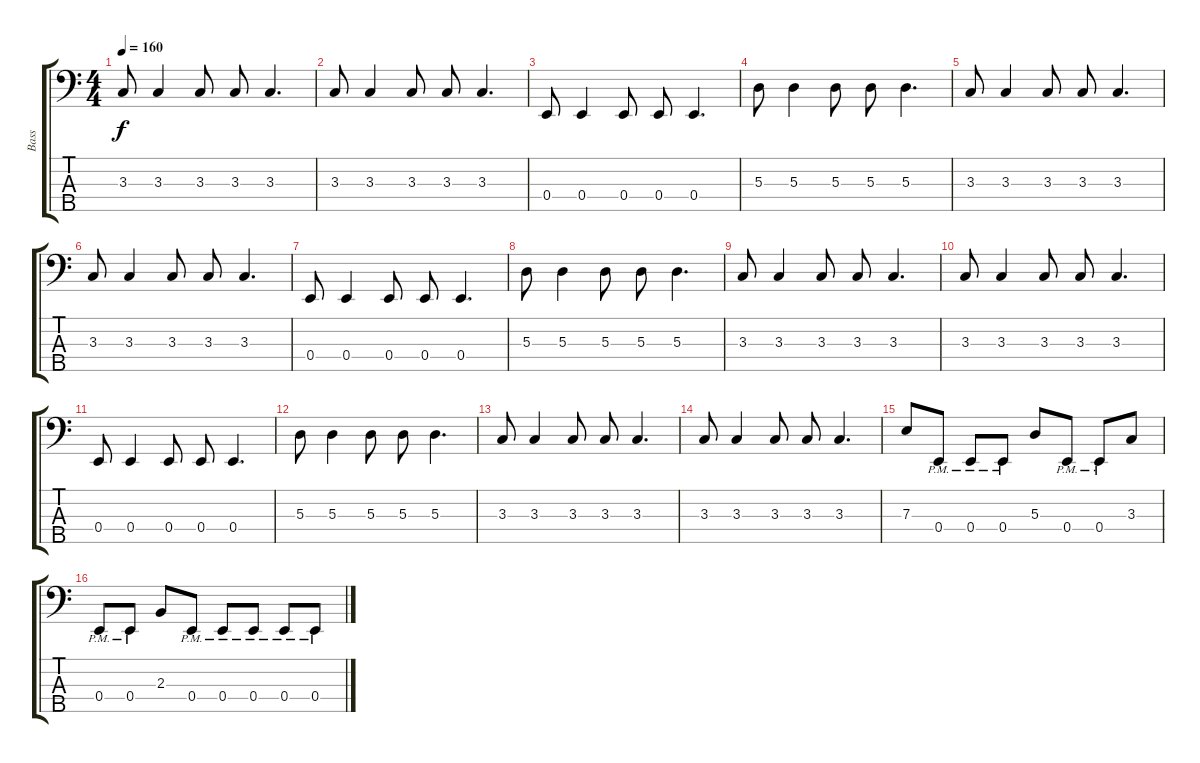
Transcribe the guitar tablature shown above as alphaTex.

\track ("Bass" "Bass") {instrument electricbassfinger}
\staff {score tabs}
\tuning (G2 D2 A1 E1 B0) {hide}
\ts (4 4)
\tempo 160
\clef f4
\ks c
3.3.8{dy f} 3.3.4 3.3.8 3.3.8 3.3.4{d} |
3.3.8 3.3.4 3.3.8 3.3.8 3.3.4{d} |
0.4.8 0.4.4 0.4.8 0.4.8 0.4.4{d} |
5.3.8 5.3.4 5.3.8 5.3.8 5.3.4{d} |
3.3.8 3.3.4 3.3.8 3.3.8 3.3.4{d} |
3.3.8 3.3.4 3.3.8 3.3.8 3.3.4{d} |
0.4.8 0.4.4 0.4.8 0.4.8 0.4.4{d} |
5.3.8 5.3.4 5.3.8 5.3.8 5.3.4{d} |
3.3.8 3.3.4 3.3.8 3.3.8 3.3.4{d} |
3.3.8 3.3.4 3.3.8 3.3.8 3.3.4{d} |
0.4.8 0.4.4 0.4.8 0.4.8 0.4.4{d} |
5.3.8 5.3.4 5.3.8 5.3.8 5.3.4{d} |
3.3.8 3.3.4 3.3.8 3.3.8 3.3.4{d} |
3.3.8 3.3.4 3.3.8 3.3.8 3.3.4{d} |
7.3.8 0.4{pm}.8 0.4{pm}.8 0.4{pm}.8 5.3.8 0.4{pm}.8 0.4{pm}.8 3.3.8 |
0.4{pm}.8 0.4{pm}.8 2.3.8 0.4{pm}.8 0.4{pm}.8 0.4{pm}.8 0.4{pm}.8 0.4{pm}.8
